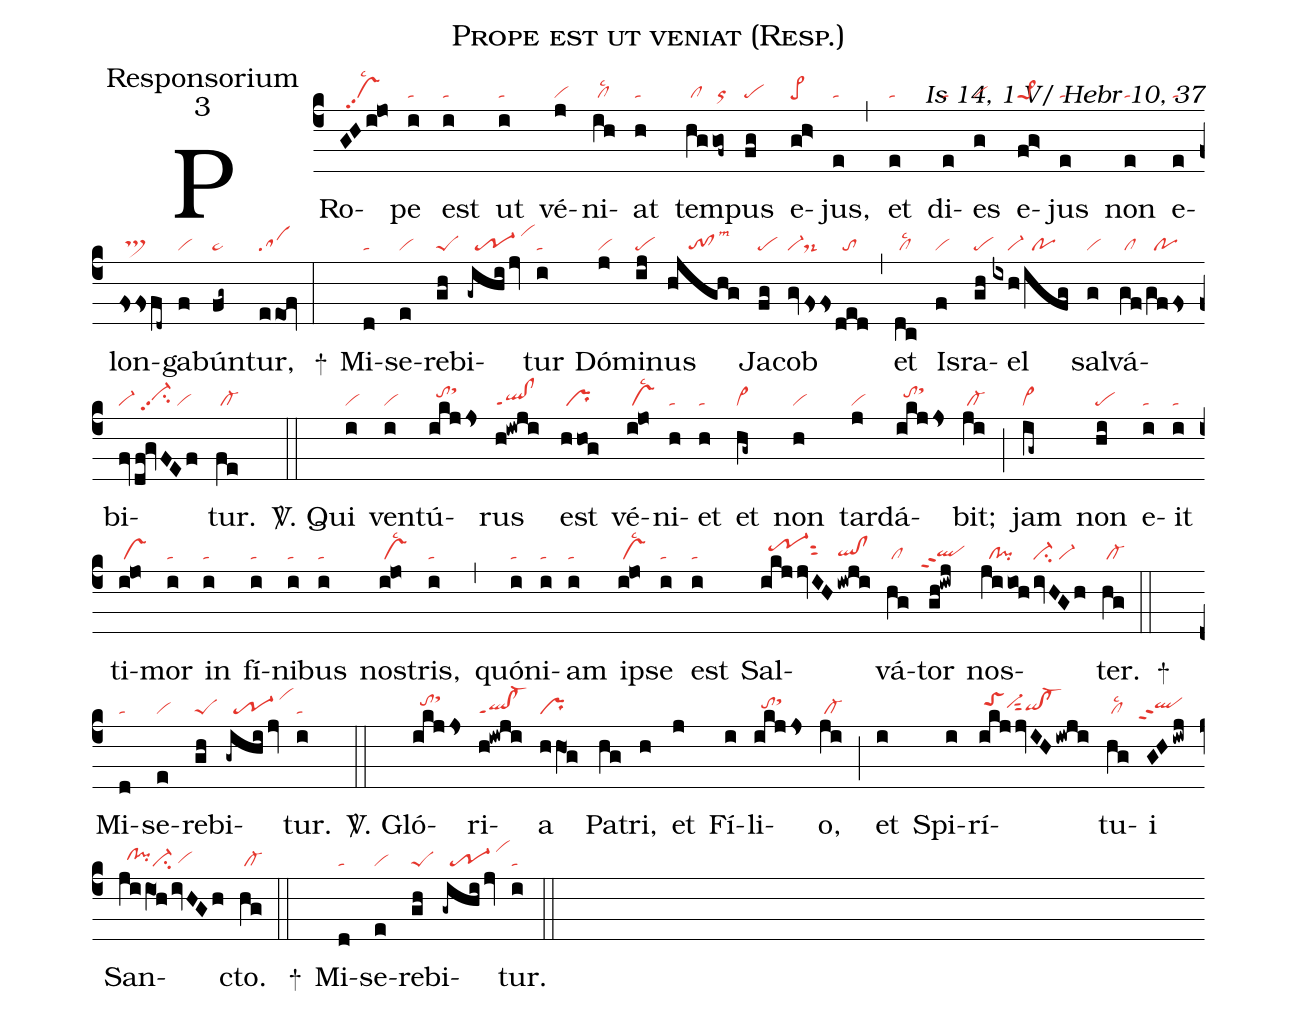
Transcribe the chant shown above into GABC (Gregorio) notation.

name:Prope est ut veniat (Resp.);
office-part:Responsorium;
mode:3;
commentary:Is 14, 1 V/ Hebr 10, 37;
nabc-lines:1;
%%
(c4)PRo(GHi!jo|//vspp2lsc2)pe(i|ta) est(i|ta) ut(i|ta) vé(j|vi)ni(ih|/cllsc2)at(h|ta) tem(hg|/cl|gof~|/or)pus(fg|pe) e(gh>|pe>)jus,(e|ta) (,) et(e|ta) di(e|ta)es(g|vi) e(fg>|pe>1)jus(e|ta) non(e|ta) e(e|ta)lon(fssfd~|//ts>hg)ga(f|vi)bún(fg~|pe~)tur,(eeof|sa) (:)
+()
Mi(d|ta)se(e|vi)re(gh|peS)bi(-gihi/jv|//tr-1/vihk)tur(i|ta) Dó(j|vi)mi(ij|pe)nus(hjghg|/////to!cllsm3) Ja(fg|pe)cob(gv|vi-|/fss|ds-|ded|//to) (,) et(dc|/cllsc2) Is(f|vi)ra(gh|pe)el(ixh|////vi-|/ifg|//po) sal(g|vi)vá(gf|/cl|/gffs|//po)bi(fv|vi-|/df!gvFEf|//vi-hhpp2su2/vi)tur.(fe|/cl-) (::)

<sp>V/</sp>. Qui(i|vi) ven(i|vi)tú(ikjjs|//tohisthk)rus(h!iwji|ql!clppt1) est(hhog|/pr) vé(i!jo|/vslsc2)ni(h|ta)et(h|ta) et(hg~|cl~) non(h|vi) tar(j|vi)dá(ikjjs|//tohisthk)bit;(ji|/cl-) (;) jam(ig~|cl~) non(hi|pe) e(i|ta)it(i|ta) ti(i!jo|/vs)mor(i|ta) in(i|ta) fí(i|ta)ni(i|ta)bus(i|ta) nos(i!jo|/vslsc2)tris,(i|ta) (,) quó(i|ta)ni(i|ta)am(i|ta) ip(i!jo|/vslsc2)se(i|ta) est(i|ta) Sal(ikjjvIH|//tr-1hisut2|/iwji|qlhg!clhg)vá(hg|/cl)tor(gh!iwj|``qlhgppt2) nos(jiioh|//cl!pi|/ivHGh|vi-su2/vi-)ter.(hg|/cl-) (::)
+()
Mi(d|ta)se(e|vi)re(gh|peS)bi(-gihi/jv|//tr-1/vihk)tur.(i|ta) (::)

<sp>V/</sp>. Gló(ikjjs|//tohisthk)ri(h!iwji|ql!cl-ppt1)a(hhO1g|pr) Pa(hg)tri,(h) et(j) Fí(i)li(ikjjs|//tohhsthj)o,(ji|/cl-) (;)
et(i) Spi(i)rí(ikjjvIHiwji|/toShivi-hhsut2qihg!cl-hg)tu(hg|/cllsc2)i(GHiwj|``qlhhppt2)
San(jiiO1hivHGh|//clhh!pihhci-/vihg)cto.(hg|/cl-) (::)
+()
Mi(d|ta)se(e|vi)re(gh|peS)bi(-gihi/jv|//tr-1/vihk)tur.(i|ta) (::)
